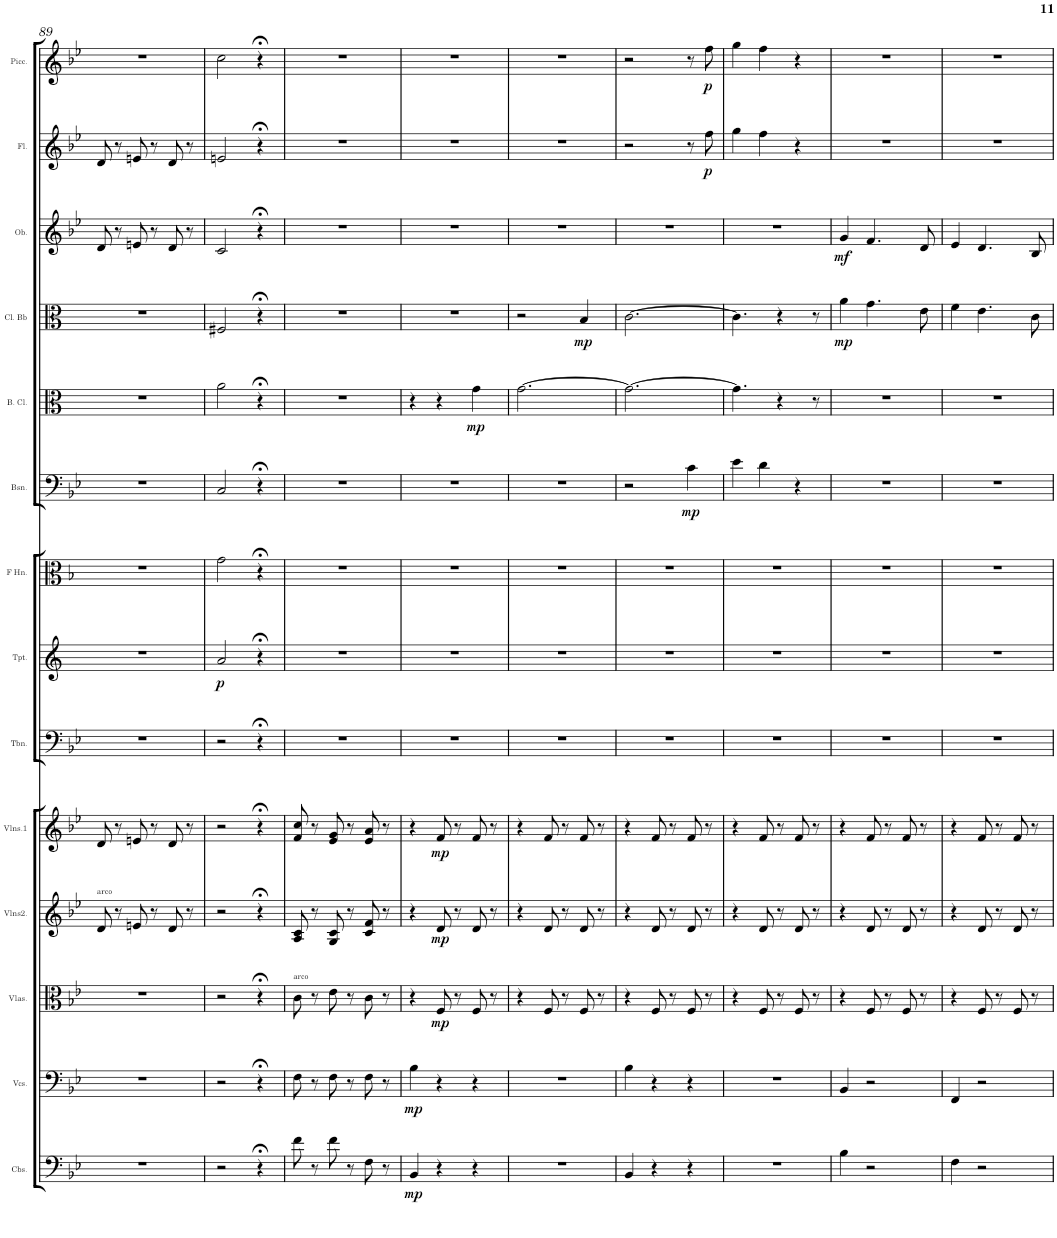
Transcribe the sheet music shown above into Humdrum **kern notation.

**kern	**dynam	**kern	**dynam	**kern	**dynam	**kern	**dynam	**kern	**dynam	**kern	**kern	**dynam	**kern	**kern	**dynam	**kern	**dynam	**kern	**dynam	**kern	**dynam	**kern	**dynam	**kern	**dynam
*part14	*part14	*part13	*part13	*part12	*part12	*part11	*part11	*part10	*part10	*part9	*part8	*part8	*part7	*part6	*part6	*part5	*part5	*part4	*part4	*part3	*part3	*part2	*part2	*part1	*part1
*staff14	*staff14	*staff13	*staff13	*staff12	*staff12	*staff11	*staff11	*staff10	*staff10	*staff9	*staff8	*staff8	*staff7	*staff6	*staff6	*staff5	*staff5	*staff4	*staff4	*staff3	*staff3	*staff2	*staff2	*staff1	*staff1
*I"Contrabass Section	*	*I"Violoncello Section	*	*I"Viola Section	*	*I"Violin Section2	*	*I"Violin Section1	*	*I"Trombone	*I"Trumpet	*	*I"French Horn	*I"Bassoon	*	*I"Bass Clarinet	*	*I"Clarinet Bb	*	*I"Oboe	*	*I"Flute	*	*I"Piccolo	*
*I'Cbs.	*	*I'Vcs.	*	*I'Vlas.	*	*I'Vlns2.	*	*I'Vlns.1	*	*I'Tbn.	*I'Tpt.	*	*I'F Hn.	*I'Bsn.	*	*I'B. Cl.	*	*I'Cl. Bb	*	*I'Ob.	*	*I'Fl.	*	*I'Picc.	*
!!LO:PB:g=z
*clefF4	*	*clefF4	*	*clefC3	*	*clefG2	*	*clefG2	*	*clefF4	*clefG2	*	*clefC3	*clefF4	*	*clefC3	*	*clefC3	*	*clefG2	*	*clefG2	*	*clefG2	*
*Trd7c12	*	*	*	*	*	*	*	*	*	*	*Trd1c2	*	*Trd4c7	*	*	*Trd8c14	*	*Trd1c2	*	*	*	*	*	*Trd-7c-12	*
*k[b-e-]	*	*k[b-e-]	*	*k[b-e-]	*	*k[b-e-]	*	*k[b-e-]	*	*k[b-e-]	*k[]	*	*k[b-]	*k[b-e-]	*	*k[]	*	*k[]	*	*k[b-e-]	*	*k[b-e-]	*	*k[b-e-]	*
*M3/4	*	*M3/4	*	*M3/4	*	*M3/4	*	*M3/4	*	*M3/4	*M3/4	*	*M3/4	*M3/4	*	*M3/4	*	*M3/4	*	*M3/4	*	*M3/4	*	*M3/4	*
=89	=89	=89	=89	=89	=89	=89	=89	=89	=89	=89	=89	=89	=89	=89	=89	=89	=89	=89	=89	=89	=89	=89	=89	=89	=89
!	!	!	!	!	!	!LO:TX:a:t=arco	!	!	!	!	!	!	!	!	!	!	!	!	!	!	!	!	!	!	!
2.r	.	2.r	.	2.r	.	8d/	.	8d/	.	2.r	2.r	.	2.r	2.r	.	2.r	.	2.r	.	8d/	.	8d/	.	2.r	.
.	.	.	.	.	.	8r	.	8r	.	.	.	.	.	.	.	.	.	.	.	8r	.	8r	.	.	.
.	.	.	.	.	.	8en/	.	8en/	.	.	.	.	.	.	.	.	.	.	.	8en/	.	8en/	.	.	.
.	.	.	.	.	.	8r	.	8r	.	.	.	.	.	.	.	.	.	.	.	8r	.	8r	.	.	.
.	.	.	.	.	.	8d/	.	8d/	.	.	.	.	.	.	.	.	.	.	.	8d/	.	8d/	.	.	.
.	.	.	.	.	.	8r	.	8r	.	.	.	.	.	.	.	.	.	.	.	8r	.	8r	.	.	.
=90	=90	=90	=90	=90	=90	=90	=90	=90	=90	=90	=90	=90	=90	=90	=90	=90	=90	=90	=90	=90	=90	=90	=90	=90	=90
!	!	!	!	!	!	!	!	!	!	!	!	!LO:DY:b	!	!	!	!	!	!	!	!	!	!	!	!	!
2r	.	2r	.	2r	.	2r	.	2r	.	2r	2a/	p	2g\	2C/	.	2a\	.	2F#X/	.	2c/	.	2en/	.	2cc\	.
4r;<	.	4r;<	.	4r;<	.	4r;<	.	4r;<	.	4r;<	4r;<	.	4r;<	4r;<	.	4r;<	.	4r;<	.	4r;<	.	4r;<	.	4r;<	.
=91	=91	=91	=91	=91	=91	=91	=91	=91	=91	=91	=91	=91	=91	=91	=91	=91	=91	=91	=91	=91	=91	=91	=91	=91	=91
!	!	!	!	!LO:TX:a:t=arco	!	!	!	!	!	!	!	!	!	!	!	!	!	!	!	!	!	!	!	!	!
8f\	.	8F\	.	8c\	.	8A/ 8c/	.	8f/ 8cc/	.	2.r	2.r	.	2.r	2.r	.	2.r	.	2.r	.	2.r	.	2.r	.	2.r	.
8r	.	8r	.	8r	.	8r	.	8r	.	.	.	.	.	.	.	.	.	.	.	.	.	.	.	.	.
8f\	.	8F\	.	8e-\	.	8G/ 8c/	.	8e-/ 8g/	.	.	.	.	.	.	.	.	.	.	.	.	.	.	.	.	.
8r	.	8r	.	8r	.	8r	.	8r	.	.	.	.	.	.	.	.	.	.	.	.	.	.	.	.	.
8F\	.	8F\	.	8c\	.	8c/ 8f/	.	8e-/ 8a/	.	.	.	.	.	.	.	.	.	.	.	.	.	.	.	.	.
8r	.	8r	.	8r	.	8r	.	8r	.	.	.	.	.	.	.	.	.	.	.	.	.	.	.	.	.
=92	=92	=92	=92	=92	=92	=92	=92	=92	=92	=92	=92	=92	=92	=92	=92	=92	=92	=92	=92	=92	=92	=92	=92	=92	=92
!	!LO:DY:b	!	!LO:DY:b	!	!	!	!	!	!	!	!	!	!	!	!	!	!	!	!	!	!	!	!	!	!
4BB-/	mp	4B-\	mp	4r	.	4r	.	4r	.	2.r	2.r	.	2.r	2.r	.	4r	.	2.r	.	2.r	.	2.r	.	2.r	.
!	!	!	!	!	!LO:DY:b	!	!LO:DY:b	!	!LO:DY:b	!	!	!	!	!	!	!	!	!	!	!	!	!	!	!	!
4r	.	4r	.	8F/	mp	8d/	mp	8f/	mp	.	.	.	.	.	.	4r	.	.	.	.	.	.	.	.	.
.	.	.	.	8r	.	8r	.	8r	.	.	.	.	.	.	.	.	.	.	.	.	.	.	.	.	.
!	!	!	!	!	!	!	!	!	!	!	!	!	!	!	!	!	!LO:DY:b	!	!	!	!	!	!	!	!
4r	.	4r	.	8F/	.	8d/	.	8f/	.	.	.	.	.	.	.	4g\	mp	.	.	.	.	.	.	.	.
.	.	.	.	8r	.	8r	.	8r	.	.	.	.	.	.	.	.	.	.	.	.	.	.	.	.	.
=93	=93	=93	=93	=93	=93	=93	=93	=93	=93	=93	=93	=93	=93	=93	=93	=93	=93	=93	=93	=93	=93	=93	=93	=93	=93
2.r	.	2.r	.	4r	.	4r	.	4r	.	2.r	2.r	.	2.r	2.r	.	[2.g\	.	2r	.	2.r	.	2.r	.	2.r	.
.	.	.	.	8F/	.	8d/	.	8f/	.	.	.	.	.	.	.	.	.	.	.	.	.	.	.	.	.
.	.	.	.	8r	.	8r	.	8r	.	.	.	.	.	.	.	.	.	.	.	.	.	.	.	.	.
!	!	!	!	!	!	!	!	!	!	!	!	!	!	!	!	!	!	!	!LO:DY:b	!	!	!	!	!	!
.	.	.	.	8F/	.	8d/	.	8f/	.	.	.	.	.	.	.	.	.	4B/	mp	.	.	.	.	.	.
.	.	.	.	8r	.	8r	.	8r	.	.	.	.	.	.	.	.	.	.	.	.	.	.	.	.	.
=94	=94	=94	=94	=94	=94	=94	=94	=94	=94	=94	=94	=94	=94	=94	=94	=94	=94	=94	=94	=94	=94	=94	=94	=94	=94
4BB-/	.	4B-\	.	4r	.	4r	.	4r	.	2.r	2.r	.	2.r	2r	.	2.g\_	.	[2.c\	.	2.r	.	2r	.	2r	.
4r	.	4r	.	8F/	.	8d/	.	8f/	.	.	.	.	.	.	.	.	.	.	.	.	.	.	.	.	.
.	.	.	.	8r	.	8r	.	8r	.	.	.	.	.	.	.	.	.	.	.	.	.	.	.	.	.
!	!	!	!	!	!	!	!	!	!	!	!	!	!	!	!LO:DY:b	!	!	!	!	!	!	!	!	!	!
4r	.	4r	.	8F/	.	8d/	.	8f/	.	.	.	.	.	4c\	mp	.	.	.	.	.	.	8r	.	8r	.
!	!	!	!	!	!	!	!	!	!	!	!	!	!	!	!	!	!	!	!	!	!	!	!LO:DY:b	!	!LO:DY:b
.	.	.	.	8r	.	8r	.	8r	.	.	.	.	.	.	.	.	.	.	.	.	.	8ff\	p	8ff\	p
=95	=95	=95	=95	=95	=95	=95	=95	=95	=95	=95	=95	=95	=95	=95	=95	=95	=95	=95	=95	=95	=95	=95	=95	=95	=95
2.r	.	2.r	.	4r	.	4r	.	4r	.	2.r	2.r	.	2.r	4e-\	.	4.g\]	.	4.c\]	.	2.r	.	4gg\	.	4gg\	.
.	.	.	.	8F/	.	8d/	.	8f/	.	.	.	.	.	4d\	.	.	.	.	.	.	.	4ff\	.	4ff\	.
.	.	.	.	8r	.	8r	.	8r	.	.	.	.	.	.	.	4r	.	4r	.	.	.	.	.	.	.
.	.	.	.	8F/	.	8d/	.	8f/	.	.	.	.	.	4r	.	.	.	.	.	.	.	4r	.	4r	.
.	.	.	.	8r	.	8r	.	8r	.	.	.	.	.	.	.	8r	.	8r	.	.	.	.	.	.	.
=96	=96	=96	=96	=96	=96	=96	=96	=96	=96	=96	=96	=96	=96	=96	=96	=96	=96	=96	=96	=96	=96	=96	=96	=96	=96
!	!	!	!	!	!	!	!	!	!	!	!	!	!	!	!	!	!	!	!LO:DY:b	!	!LO:DY:b	!	!	!	!
4B-\	.	4BB-/	.	4r	.	4r	.	4r	.	2.r	2.r	.	2.r	2.r	.	2.r	.	4a\	mp	4g/	mf	2.r	.	2.r	.
2r	.	2r	.	8F/	.	8d/	.	8f/	.	.	.	.	.	.	.	.	.	4.g\	.	4.f/	.	.	.	.	.
.	.	.	.	8r	.	8r	.	8r	.	.	.	.	.	.	.	.	.	.	.	.	.	.	.	.	.
.	.	.	.	8F/	.	8d/	.	8f/	.	.	.	.	.	.	.	.	.	.	.	.	.	.	.	.	.
.	.	.	.	8r	.	8r	.	8r	.	.	.	.	.	.	.	.	.	8e\	.	8d/	.	.	.	.	.
=97	=97	=97	=97	=97	=97	=97	=97	=97	=97	=97	=97	=97	=97	=97	=97	=97	=97	=97	=97	=97	=97	=97	=97	=97	=97
4F\	.	4FF/	.	4r	.	4r	.	4r	.	2.r	2.r	.	2.r	2.r	.	2.r	.	4f\	.	4e-/	.	2.r	.	2.r	.
2r	.	2r	.	8F/	.	8d/	.	8f/	.	.	.	.	.	.	.	.	.	4.e\	.	4.d/	.	.	.	.	.
.	.	.	.	8r	.	8r	.	8r	.	.	.	.	.	.	.	.	.	.	.	.	.	.	.	.	.
.	.	.	.	8F/	.	8d/	.	8f/	.	.	.	.	.	.	.	.	.	.	.	.	.	.	.	.	.
.	.	.	.	8r	.	8r	.	8r	.	.	.	.	.	.	.	.	.	8c\	.	8B-/	.	.	.	.	.
=	=	=	=	=	=	=	=	=	=	=	=	=	=	=	=	=	=	=	=	=	=	=	=	=	=
*-	*-	*-	*-	*-	*-	*-	*-	*-	*-	*-	*-	*-	*-	*-	*-	*-	*-	*-	*-	*-	*-	*-	*-	*-	*-
